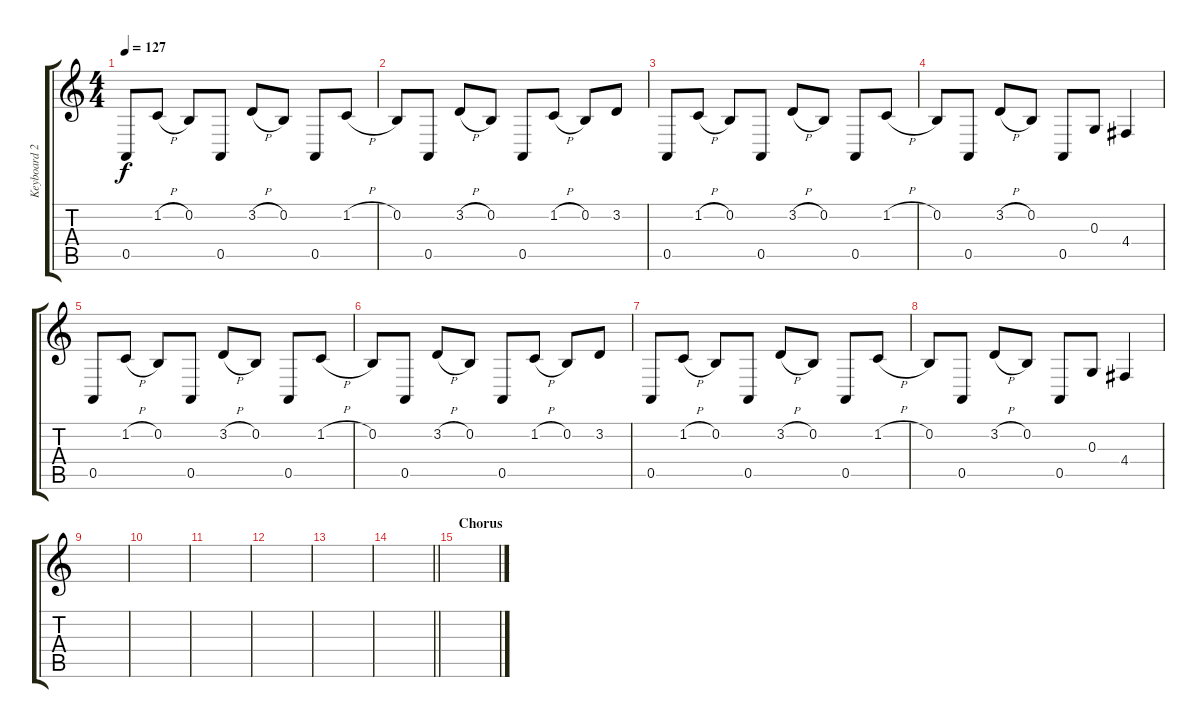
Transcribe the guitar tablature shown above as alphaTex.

\track ("Keyboard 2" "Keyboard 2") {instrument electricpiano1}
\staff {score tabs}
\tuning (E4 B3 G3 D3 A2 E2) {hide}
\ts (4 4)
\tempo 127
\clef g2
\ks c
0.5.8{dy f} 1.2{h}.8 0.2.8 0.5.8 3.2{h}.8 0.2.8 0.5.8 1.2{h}.8 |
0.2.8 0.5.8 3.2{h}.8 0.2.8 0.5.8 1.2{h}.8 0.2.8 3.2.8 |
0.5.8 1.2{h}.8 0.2.8 0.5.8 3.2{h}.8 0.2.8 0.5.8 1.2{h}.8 |
0.2.8 0.5.8 3.2{h}.8 0.2.8 0.5.8 0.3.8 4.4.4 |
0.5.8 1.2{h}.8 0.2.8 0.5.8 3.2{h}.8 0.2.8 0.5.8 1.2{h}.8 |
0.2.8 0.5.8 3.2{h}.8 0.2.8 0.5.8 1.2{h}.8 0.2.8 3.2.8 |
0.5.8 1.2{h}.8 0.2.8 0.5.8 3.2{h}.8 0.2.8 0.5.8 1.2{h}.8 |
0.2.8 0.5.8 3.2{h}.8 0.2.8 0.5.8 0.3.8 4.4.4 |
|
|
|
|
|
\barLineRight lightlight
|
\section ("" "Chorus")
